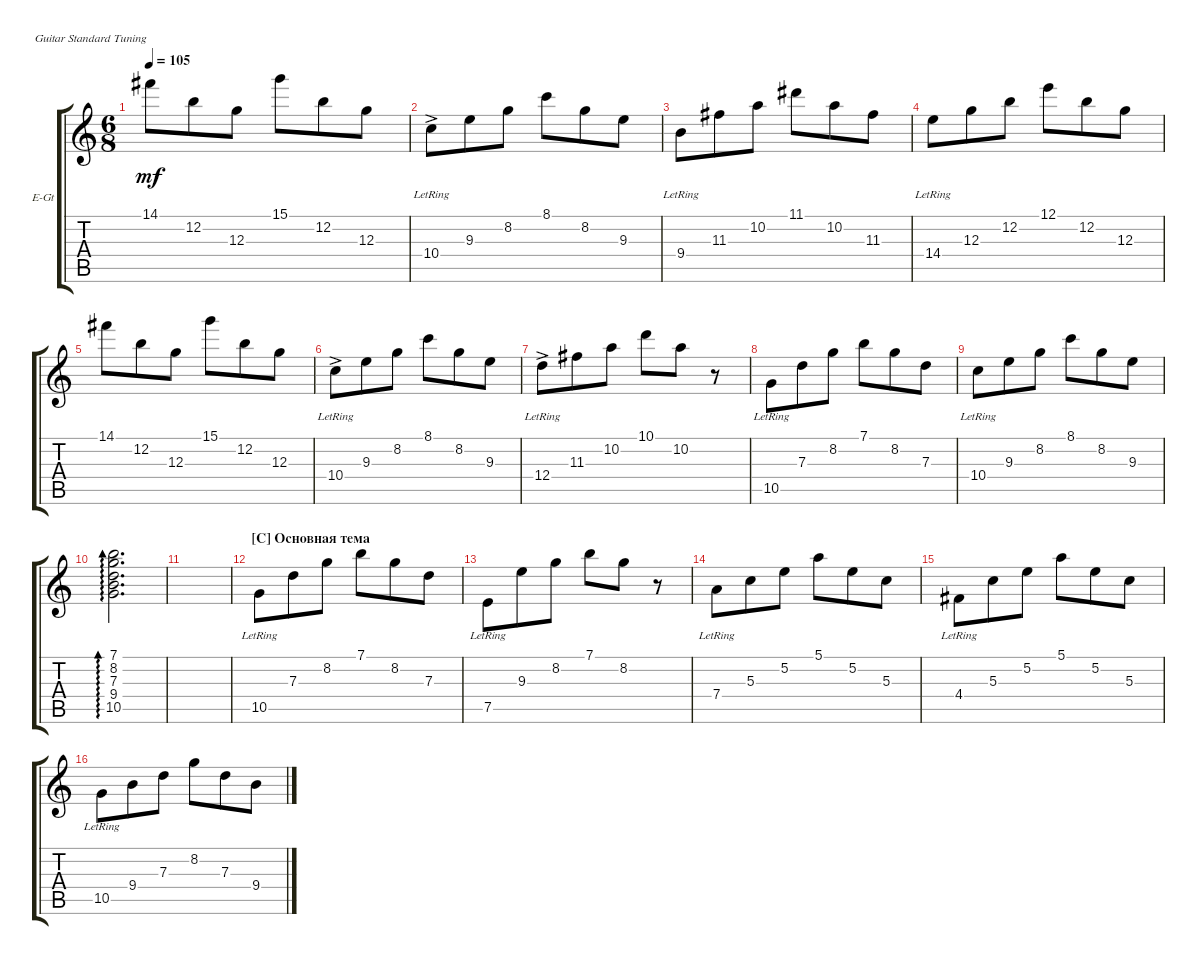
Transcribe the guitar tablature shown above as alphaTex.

\defaultSystemsLayout 4
\bracketExtendMode groupsimilarinstruments
\firstSystemTrackNameOrientation horizontal
\otherSystemsTrackNameOrientation horizontal
\track ("Clean" "E-Gt") {instrument electricguitarclean}
\staff {score tabs}
\tuning (E4 B3 G3 D3 A2 E2)
\ts (6 8)
\tempo 105
\clef g2
\scale
0.333333
\ks c
14.1.8{dy mf} 12.2.8 12.3.8 15.1.8 12.2.8 12.3.8 |
\scale
0.333333 10.4{ac lr}.8 9.3.8 8.2.8 8.1.8 8.2.8 9.3.8 |
\scale
0.333333 9.4{lr}.8 11.3.8 10.2.8 11.1.8 10.2.8 11.3.8 |
\scale
0.333333 14.4{lr}.8 12.3.8 12.2.8 12.1.8 12.2.8 12.3.8 |
\scale
0.333333 14.1.8 12.2.8 12.3.8 15.1.8 12.2.8 12.3.8 |
\scale
0.333333 10.4{ac lr}.8 9.3.8 8.2.8 8.1.8 8.2.8 9.3.8 |
\scale
0.333333 12.4{ac lr}.8 11.3.8 10.2.8 10.1.8 10.2.8 r.8 |
\scale
0.333333 10.5{lr}.8 7.3.8 8.2.8 7.1.8 8.2.8 7.3.8 |
\scale
0.333333 10.4{lr}.8 9.3.8 8.2.8 8.1.8 8.2.8 9.3.8 |
\scale
0.333333 (7.1 8.2 7.3 10.5 9.4).2{d ad 0} |
\scale
0.333333 |
\section ("C" "Основная тема")
\scale
0.333333 10.5{lr}.8 7.3.8 8.2.8 7.1.8 8.2.8 7.3.8 |
\scale
0.333333 7.5{lr}.8 9.3.8 8.2.8 7.1.8 8.2.8 r.8 |
\scale
0.333333 7.4{lr}.8 5.3.8 5.2.8 5.1.8 5.2.8 5.3.8 |
\scale
0.333333 4.4{lr}.8 5.3.8 5.2.8 5.1.8 5.2.8 5.3.8 |
\scale
0.333333 10.5{lr}.8 9.4.8 7.3.8 8.2.8 7.3.8 9.4.8
